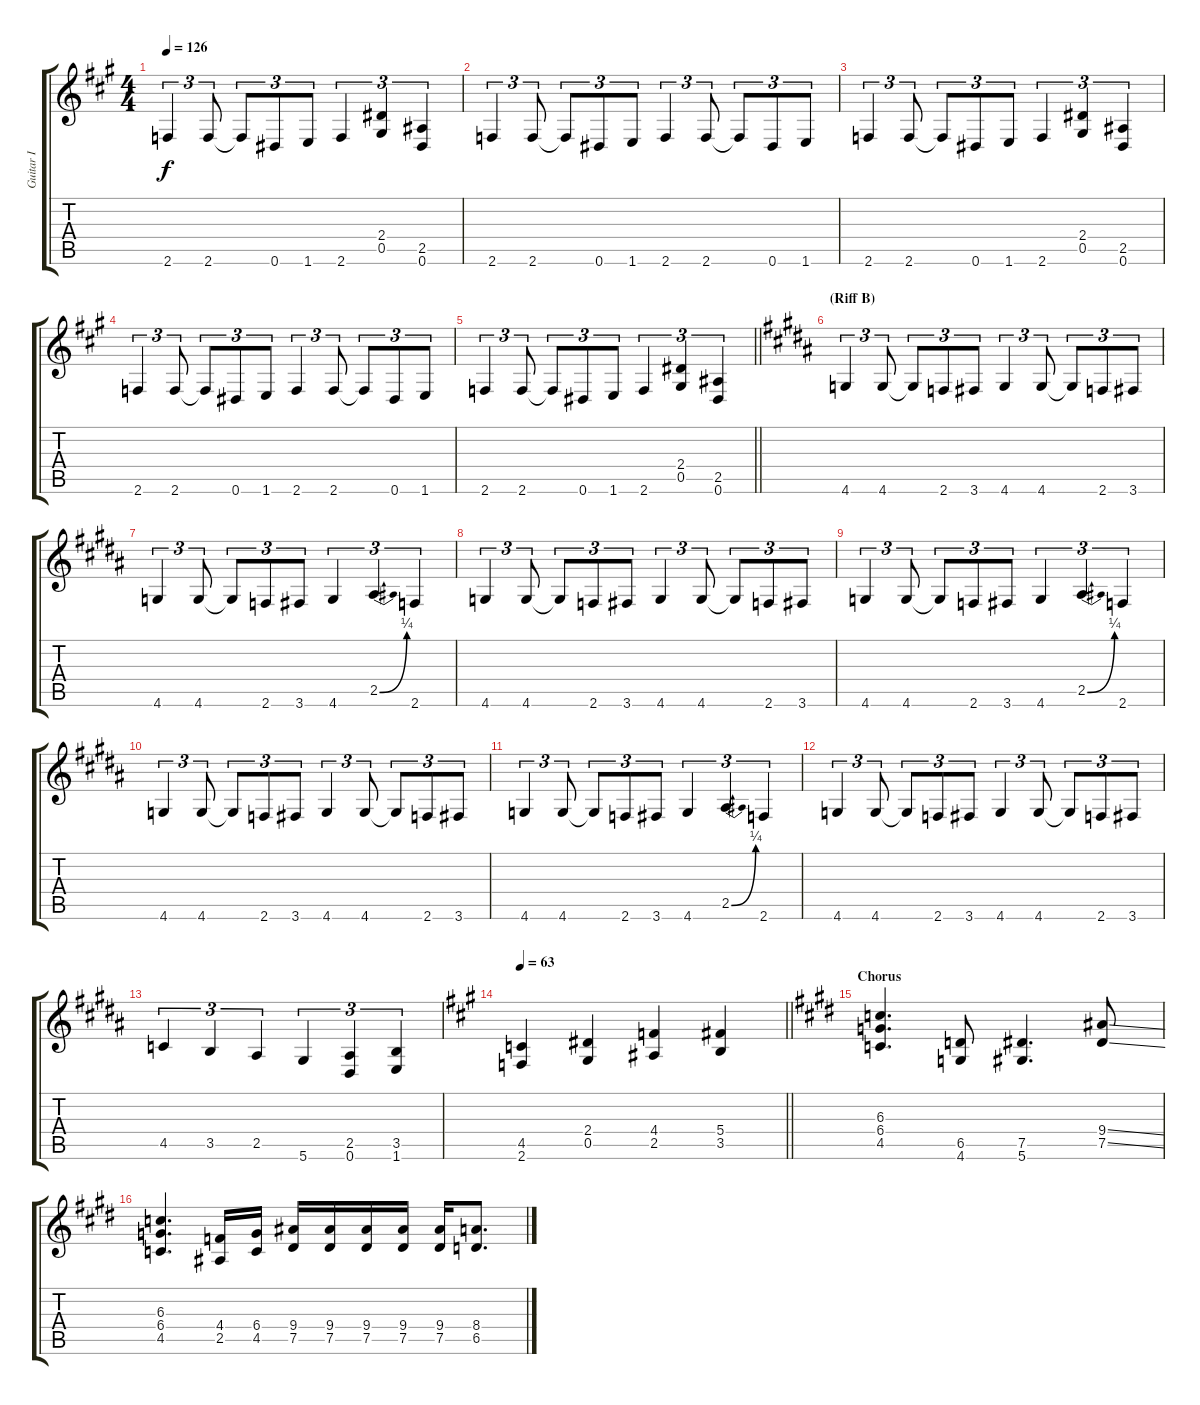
\track ("Guitar I" "Guitar I") {instrument distortionguitar}
\staff {score tabs}
\tuning (Eb4 Bb3 Gb3 Db3 Ab2 Eb2) {hide}
\ts (4 4)
\tempo 126
\clef g2
\ks f#minor
2.6.4{tu (3 2) dy f} 2.6.8{tu (3 2)} 2.6{t}.8{tu (3 2)} 0.6.8{tu (3 2)} 1.6.8{tu (3 2)} 2.6.4{tu (3 2)} (2.4 0.5).4{tu (3 2)} (2.5 0.6).4{tu (3 2)} |
2.6.4{tu (3 2)} 2.6.8{tu (3 2)} 2.6{t}.8{tu (3 2)} 0.6.8{tu (3 2)} 1.6.8{tu (3 2)} 2.6.4{tu (3 2)} 2.6.8{tu (3 2)} 2.6{t}.8{tu (3 2)} 0.6.8{tu (3 2)} 1.6.8{tu (3 2)} |
2.6.4{tu (3 2)} 2.6.8{tu (3 2)} 2.6{t}.8{tu (3 2)} 0.6.8{tu (3 2)} 1.6.8{tu (3 2)} 2.6.4{tu (3 2)} (2.4 0.5).4{tu (3 2)} (2.5 0.6).4{tu (3 2)} |
2.6.4{tu (3 2)} 2.6.8{tu (3 2)} 2.6{t}.8{tu (3 2)} 0.6.8{tu (3 2)} 1.6.8{tu (3 2)} 2.6.4{tu (3 2)} 2.6.8{tu (3 2)} 2.6{t}.8{tu (3 2)} 0.6.8{tu (3 2)} 1.6.8{tu (3 2)} |
\barLineRight lightlight
2.6.4{tu (3 2)} 2.6.8{tu (3 2)} 2.6{t}.8{tu (3 2)} 0.6.8{tu (3 2)} 1.6.8{tu (3 2)} 2.6.4{tu (3 2)} (2.4 0.5).4{tu (3 2)} (2.5 0.6).4{tu (3 2)} |
\section ("" "(Riff B)")
\ks g#minor
4.6.4{tu (3 2)} 4.6.8{tu (3 2)} 4.6{t}.8{tu (3 2)} 2.6.8{tu (3 2)} 3.6.8{tu (3 2)} 4.6.4{tu (3 2)} 4.6.8{tu (3 2)} 4.6{t}.8{tu (3 2)} 2.6.8{tu (3 2)} 3.6.8{tu (3 2)} |
4.6.4{tu (3 2)} 4.6.8{tu (3 2)} 4.6{t}.8{tu (3 2)} 2.6.8{tu (3 2)} 3.6.8{tu (3 2)} 4.6.4{tu (3 2)} 2.5{be (bend 0 0 60 1)}.4{tu (3 2)} 2.6.4{tu (3 2)} |
4.6.4{tu (3 2)} 4.6.8{tu (3 2)} 4.6{t}.8{tu (3 2)} 2.6.8{tu (3 2)} 3.6.8{tu (3 2)} 4.6.4{tu (3 2)} 4.6.8{tu (3 2)} 4.6{t}.8{tu (3 2)} 2.6.8{tu (3 2)} 3.6.8{tu (3 2)} |
4.6.4{tu (3 2)} 4.6.8{tu (3 2)} 4.6{t}.8{tu (3 2)} 2.6.8{tu (3 2)} 3.6.8{tu (3 2)} 4.6.4{tu (3 2)} 2.5{be (bend 0 0 60 1)}.4{tu (3 2)} 2.6.4{tu (3 2)} |
4.6.4{tu (3 2)} 4.6.8{tu (3 2)} 4.6{t}.8{tu (3 2)} 2.6.8{tu (3 2)} 3.6.8{tu (3 2)} 4.6.4{tu (3 2)} 4.6.8{tu (3 2)} 4.6{t}.8{tu (3 2)} 2.6.8{tu (3 2)} 3.6.8{tu (3 2)} |
4.6.4{tu (3 2)} 4.6.8{tu (3 2)} 4.6{t}.8{tu (3 2)} 2.6.8{tu (3 2)} 3.6.8{tu (3 2)} 4.6.4{tu (3 2)} 2.5{be (bend 0 0 60 1)}.4{tu (3 2)} 2.6.4{tu (3 2)} |
4.6.4{tu (3 2)} 4.6.8{tu (3 2)} 4.6{t}.8{tu (3 2)} 2.6.8{tu (3 2)} 3.6.8{tu (3 2)} 4.6.4{tu (3 2)} 4.6.8{tu (3 2)} 4.6{t}.8{tu (3 2)} 2.6.8{tu (3 2)} 3.6.8{tu (3 2)} |
4.5.4{tu (3 2)} 3.5.4{tu (3 2)} 2.5.4{tu (3 2)} 5.6.4{tu (3 2)} (2.5 0.6).4{tu (3 2)} (3.5 1.6).4{tu (3 2)} |
\tempo 63
\barLineRight lightlight
\ks f#minor
(4.5 2.6).4 (2.4 0.5).4 (4.4 2.5).4 (5.4 3.5).4 |
\section ("" "Chorus")
\ks c#minor
(6.3 6.4 4.5).4{d} (6.5 4.6).8 (7.5 5.6).4{d} (9.4{ss} 7.5{ss}).8 |
(6.3 6.4 4.5).4{d} (4.4 2.5).16 (6.4 4.5).16 (9.4 7.5).16 (9.4 7.5).16 (9.4 7.5).16 (9.4 7.5).16 (9.4 7.5).16 (8.4 6.5).8{d}
